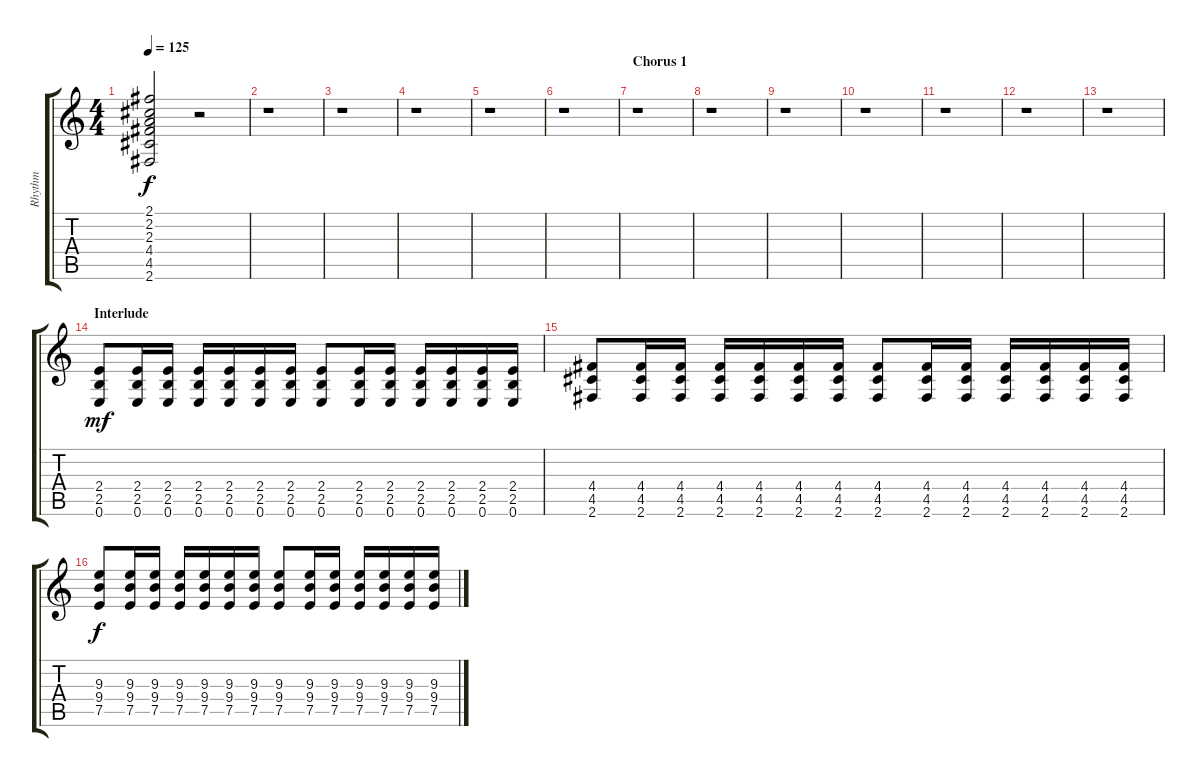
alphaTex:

\track ("Rhythm" "Rhythm") {instrument distortionguitar}
\staff {score tabs}
\tuning (E4 B3 G3 D3 A2 E2) {hide}
\ts (4 4)
\tempo 125
\clef g2
\ks c
(2.1 2.2 2.3 4.4 4.5 2.6).2{dy f} r.2 |
r.1 |
r.1 |
r.1 |
r.1 |
r.1 |
\section ("" "Chorus 1")
r.1 |
r.1 |
r.1 |
r.1 |
r.1 |
r.1 |
r.1 |
\section ("" "Interlude")
(2.4 2.5 0.6).8{dy mf} (2.4 2.5 0.6).16 (2.4 2.5 0.6).16 (2.4 2.5 0.6).16 (2.4 2.5 0.6).16 (2.4 2.5 0.6).16 (2.4 2.5 0.6).16 (2.4 2.5 0.6).8 (2.4 2.5 0.6).16 (2.4 2.5 0.6).16 (2.4 2.5 0.6).16 (2.4 2.5 0.6).16 (2.4 2.5 0.6).16 (2.4 2.5 0.6).16 |
(4.4 4.5 2.6).8 (4.4 4.5 2.6).16 (4.4 4.5 2.6).16 (4.4 4.5 2.6).16 (4.4 4.5 2.6).16 (4.4 4.5 2.6).16 (4.4 4.5 2.6).16 (4.4 4.5 2.6).8 (4.4 4.5 2.6).16 (4.4 4.5 2.6).16 (4.4 4.5 2.6).16 (4.4 4.5 2.6).16 (4.4 4.5 2.6).16 (4.4 4.5 2.6).16 |
(9.3 9.4 7.5).8{dy f} (9.3 9.4 7.5).16 (9.3 9.4 7.5).16 (9.3 9.4 7.5).16 (9.3 9.4 7.5).16 (9.3 9.4 7.5).16 (9.3 9.4 7.5).16 (9.3 9.4 7.5).8 (9.3 9.4 7.5).16 (9.3 9.4 7.5).16 (9.3 9.4 7.5).16 (9.3 9.4 7.5).16 (9.3 9.4 7.5).16 (9.3 9.4 7.5).16
